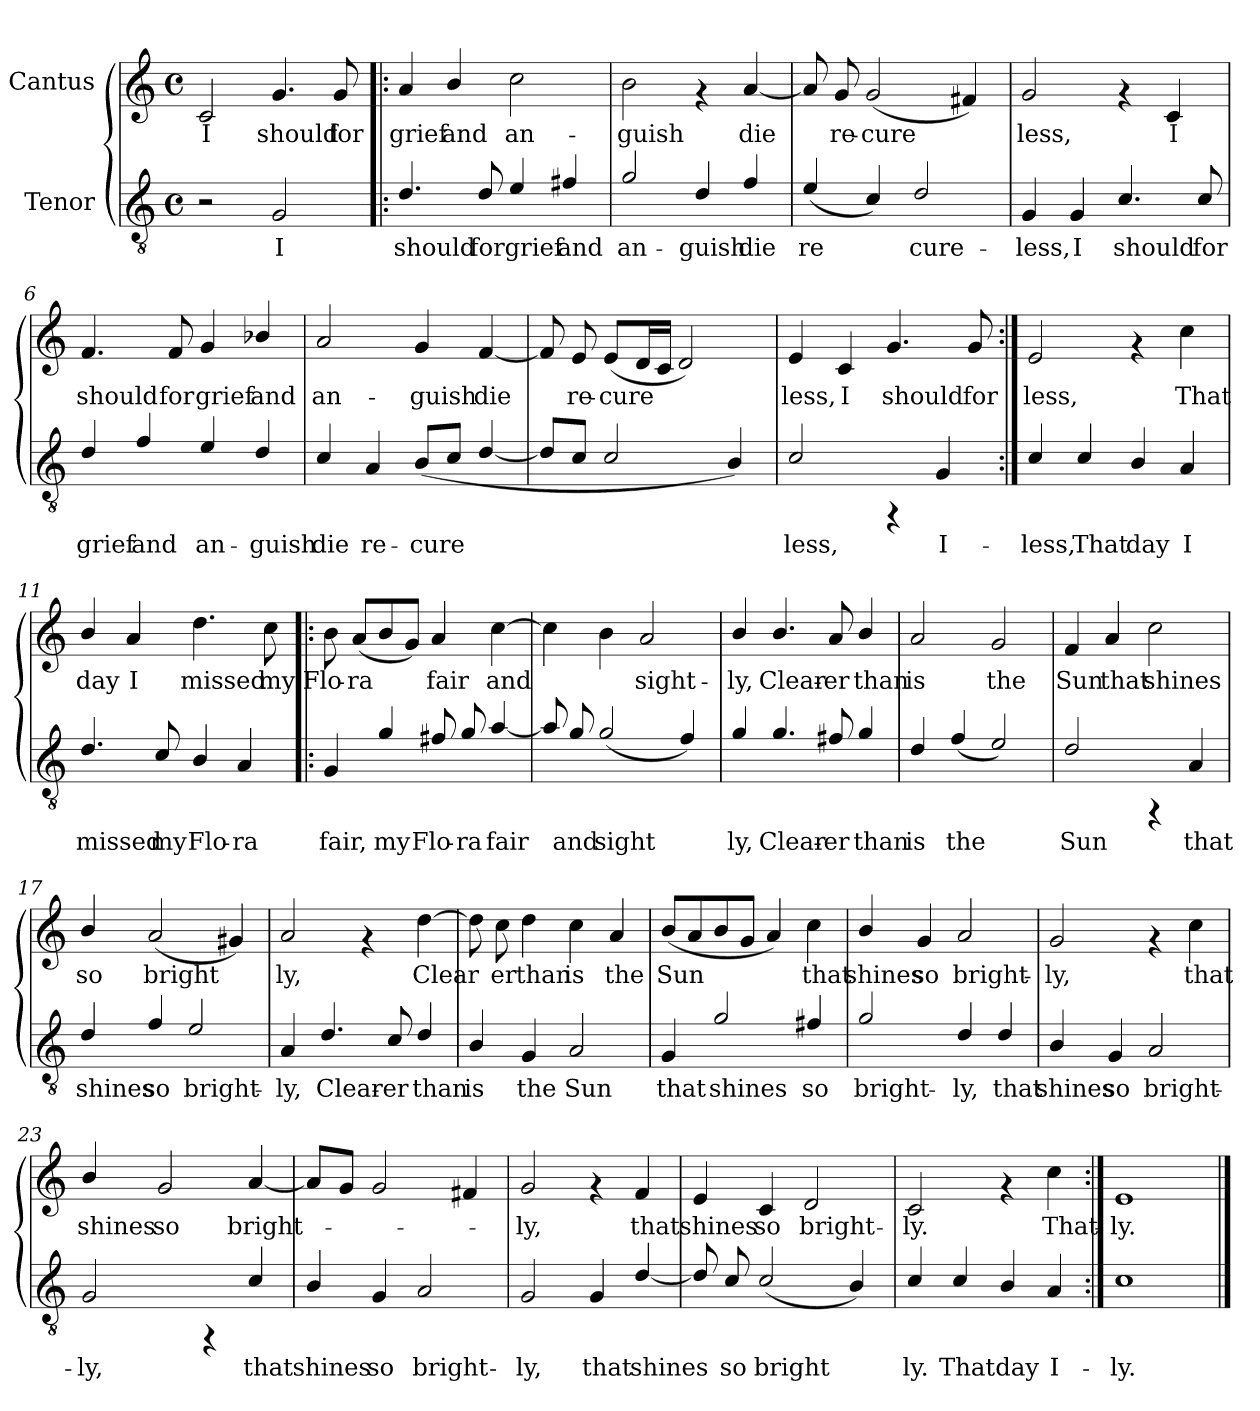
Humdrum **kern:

**kern	**text	**kern	**text
*part2	*part2	*part1	*part1
*staff2	*staff2	*staff1	*staff1
*I"Tenor	*	*I"Cantus	*
!!LO:PB:g=z
*stria5	*	*stria5	*
*clefGv2	*	*clefG2	*
*M4/4	*	*M4/4	*
*met(c)	*	*met(c)	*
*MM132	*	*MM132	*
=1	=1	=1	=1
!	!	!	!LO:LY:b
2r	.	2c/	I
!	!LO:LY:b:cj	!	!LO:LY:b
2G/	I	4.g/	should
!	!	!	!LO:LY:b
.	.	8g/	for
=2!|:	=2!|:	=2!|:	=2!|:
!	!LO:LY:b:cj	!	!LO:LY:b
4.d/	should	4a/	grief
!	!	!	!LO:LY:b
.	.	4b/	and
!	!LO:LY:b:cj	!	!
8d/	for	.	.
!	!LO:LY:b:cj	!	!LO:LY:b
4e/	grief	2cc\	an-
!	!LO:LY:b:cj	!	!
4f#X/	and	.	.
=3	=3	=3	=3
!	!LO:LY:b:cj	!	!LO:LY:b
2g/	an-	2b\	-guish
!	!LO:LY:b:cj	!	!
4d/	-guish	4rf	.
!	!LO:LY:b:cj	!	!LO:LY:b
4f/	die	[<4a/	die
=4	=4	=4	=4
!	!LO:LY:b:cj	!	!LO:LY:b
(<4e/	re-	8a/]	.
!	!	!	!LO:LY:b
.	.	8g/	re-
!	!LO:LY:b:cj	!	!LO:LY:b
4c/)	-	(<2g/	-cure-
!	!LO:LY:b:cj	!	!
2d/	cure-	.	.
!	!	!	!LO:LY:b
.	.	4f#X/)	--
!!LO:LB:g=z
=5	=5	=5	=5
!	!LO:LY:b:cj	!	!LO:LY:b
4G/	-less,	2g/	-less,
!	!LO:LY:b:cj	!	!
4G/	I	.	.
!	!LO:LY:b:cj	!	!
4.c/	should	4rf	.
!	!	!	!LO:LY:b
.	.	4c/	I
!	!LO:LY:b:cj	!	!
8c/	for	.	.
=6	=6	=6	=6
!	!LO:LY:b:cj	!	!LO:LY:b
4d/	grief	4.f/	should
!	!LO:LY:b:cj	!	!
4f/	and	.	.
!	!	!	!LO:LY:b
.	.	8f/	for
!	!LO:LY:b:cj	!	!LO:LY:b
4e/	an-	4g/	grief
!	!LO:LY:b:cj	!	!LO:LY:b
4d/	-guish	4b-X/	and
=7	=7	=7	=7
!	!LO:LY:b:cj	!	!LO:LY:b
4c/	die	2a/	an-
!	!LO:LY:b:cj	!	!
4A/	re-	.	.
!	!LO:LY:b:cj	!	!LO:LY:b
(<8B/L	-cure-	4g/	-guish
!	!LO:LY:b:cj	!	!
8c/J	--	.	.
!	!LO:LY:b:cj	!	!LO:LY:b
[<4d/	--	[<4f/	die
=8	=8	=8	=8
!	!	!	!LO:LY:b
8d/L]	.	8f/]	.
!	!	!	!LO:LY:b
8c/J	.	8e/	re-
!	!	!	!LO:LY:b
2c/	.	(<8e/L	-cure-
!	!	!	!LO:LY:b
.	.	16d/	--
!	!	!	!LO:LY:b
.	.	16c/J	--
!	!	!	!LO:LY:b
.	.	2d/)	--
4B/)	.	.	.
!!LO:LB:g=z
=9	=9	=9	=9
!	!LO:LY:b:cj	!	!LO:LY:b
2c/	-less,	4e/	-less,
!	!	!	!LO:LY:b
.	.	4c/	I
!	!	!	!LO:LY:b
4rFF	.	4.g/	should
!	!LO:LY:b:cj	!	!
4G/	I-	.	.
!	!	!	!LO:LY:b
.	.	8g/	for
=10:|!	=10:|!	=10:|!	=10:|!
!	!LO:LY:b:cj	!	!LO:LY:b
4c/	-less,	2e/	less,
!	!LO:LY:b:cj	!	!
4c/	That	.	.
!	!LO:LY:b:cj	!	!
4B/	day	4rf	.
!	!LO:LY:b:cj	!	!LO:LY:b
4A/	I	4cc\	That
=11	=11	=11	=11
!	!LO:LY:b:cj	!	!LO:LY:b
4.d/	missed	4b/	day
!	!	!	!LO:LY:b
.	.	4a/	I
!	!LO:LY:b:cj	!	!
8c/	my	.	.
!	!LO:LY:b:cj	!	!LO:LY:b
4B/	Flo-	4.dd\	missed
!	!LO:LY:b:cj	!	!
4A/	-ra	.	.
!	!	!	!LO:LY:b
.	.	8cc\	my
=12!|:	=12!|:	=12!|:	=12!|:
!	!LO:LY:b:cj	!	!LO:LY:b
4G/	fair,	8b\	Flo-
!	!	!	!LO:LY:b
.	.	(<8a/L	-ra
!	!LO:LY:b:cj	!	!LO:LY:b
4g/	my	8b/	.
!	!	!	!LO:LY:b
.	.	8g/J)	.
!	!LO:LY:b:cj	!	!LO:LY:b
8f#X/	Flo-	4a/	fair
!	!LO:LY:b:cj	!	!
8g/	-ra	.	.
!	!LO:LY:b:cj	!	!LO:LY:b
[<4a/	fair	[>4cc\	and
!!LO:LB:g=z
=13	=13	=13	=13
!	!LO:LY:b:cj	!	!LO:LY:b
8a/]	.	4cc\]	.
!	!LO:LY:b:cj	!	!
8g/	and	.	.
!	!LO:LY:b:cj	!	!LO:LY:b
(<2g/	sight-	4b\	.
!	!	!	!LO:LY:b
.	.	2a/	sight-
!	!LO:LY:b:cj	!	!
4f/)	--	.	.
=14	=14	=14	=14
!	!LO:LY:b:cj	!	!LO:LY:b
4g/	-ly,	4b/	-ly,
!	!LO:LY:b:cj	!	!LO:LY:b
4.g/	Clear-	4.b/	Clear-
!	!LO:LY:b:cj	!	!LO:LY:b
8f#X/	-er	8a/	-er
!	!LO:LY:b:cj	!	!LO:LY:b
4g/	than	4b/	than
=15	=15	=15	=15
!	!LO:LY:b:cj	!	!LO:LY:b
4d/	is	2a/	is
!	!LO:LY:b:cj	!	!
(<4f/	the	.	.
!	!LO:LY:b:cj	!	!LO:LY:b
2e/)	.	2g/	the
=16	=16	=16	=16
!	!LO:LY:b:cj	!	!LO:LY:b
2d/	Sun	4f/	Sun
!	!	!	!LO:LY:b
.	.	4a/	that
!	!	!	!LO:LY:b
4rFF	.	2cc\	shines
!	!LO:LY:b:cj	!	!
4A/	that	.	.
=17	=17	=17	=17
!	!LO:LY:b:cj	!	!LO:LY:b
4d/	shines	4b/	so
!	!LO:LY:b:cj	!	!LO:LY:b
4f/	so	(<2a/	bright-
!	!LO:LY:b:cj	!	!
2e/	bright-	.	.
!	!	!	!LO:LY:b
.	.	4g#X/)	--
!!LO:LB:g=z
=18	=18	=18	=18
!	!LO:LY:b:cj	!	!LO:LY:b
4A/	-ly,	2a/	-ly,
!	!LO:LY:b:cj	!	!
4.d/	Clear-	.	.
.	.	4rf	.
!	!LO:LY:b:cj	!	!
8c/	-er	.	.
!	!LO:LY:b:cj	!	!LO:LY:b
4d/	than	[>4dd\	Clear-
=19	=19	=19	=19
!	!LO:LY:b:cj	!	!LO:LY:b
4B/	is	8dd\]	-
!	!	!	!LO:LY:b
.	.	8cc\	er
!	!LO:LY:b:cj	!	!LO:LY:b
4G/	the	4dd\	than
!	!LO:LY:b:cj	!	!LO:LY:b
2A/	Sun	4cc\	is
!	!	!	!LO:LY:b
.	.	4a/	the
=20	=20	=20	=20
!	!LO:LY:b:cj	!	!LO:LY:b
4G/	that	(<8b/L	Sun
!	!	!	!LO:LY:b
.	.	8a/	.
!	!LO:LY:b:cj	!	!LO:LY:b
2g/	shines	8b/	.
!	!	!	!LO:LY:b
.	.	8g/J	.
!	!	!	!LO:LY:b
.	.	4a/)	.
!	!LO:LY:b:cj	!	!LO:LY:b
4f#X/	so	4cc\	that
=21	=21	=21	=21
!	!LO:LY:b:cj	!	!LO:LY:b
2g/	bright-	4b/	shines
!	!	!	!LO:LY:b
.	.	4g/	so
!	!LO:LY:b:cj	!	!LO:LY:b
4d/	-ly,	2a/	bright-
!	!LO:LY:b:cj	!	!
4d/	that	.	.
!!LO:LB:g=z
=22	=22	=22	=22
!	!LO:LY:b:cj	!	!LO:LY:b
4B/	shines	2g/	-ly,
!	!LO:LY:b:cj	!	!
4G/	so	.	.
!	!LO:LY:b:cj	!	!
2A/	bright-	4rf	.
!	!	!	!LO:LY:b
.	.	4cc\	that
=23	=23	=23	=23
!	!LO:LY:b:cj	!	!LO:LY:b
2G/	-ly,	4b/	shines
!	!	!	!LO:LY:b
.	.	2g/	so
4rFF	.	.	.
!	!LO:LY:b:cj	!	!LO:LY:b
4c/	that	[<4a/	bright-
=24	=24	=24	=24
!	!LO:LY:b:cj	!	!
4B/	shines	8a/L]	.
.	.	8g/J	.
!	!LO:LY:b:cj	!	!
4G/	so	2g/	.
!	!LO:LY:b:cj	!	!
2A/	bright-	.	.
.	.	4f#X/	.
=25	=25	=25	=25
!	!LO:LY:b:cj	!	!LO:LY:b
2G/	-ly,	2g/	-ly,
!	!LO:LY:b:cj	!	!
4G/	that	4rf	.
!	!LO:LY:b:cj	!	!LO:LY:b
[<4d/	shines	4f/	that
=26	=26	=26	=26
!	!LO:LY:b:cj	!	!LO:LY:b
8d/]	.	4e/	shines
!	!LO:LY:b:cj	!	!
8c/	so	.	.
!	!LO:LY:b:cj	!	!LO:LY:b
(<2c/	bright-	4c/	so
!	!	!	!LO:LY:b
.	.	2d/	bright-
!	!LO:LY:b:cj	!	!
4B/)	--	.	.
!!LO:PB:g=z
=27	=27	=27	=27
!	!LO:LY:b:cj	!	!LO:LY:b
4c/	-ly.	2c/	-ly.
!	!LO:LY:b:cj	!	!
4c/	That	.	.
!	!LO:LY:b:cj	!	!
4B/	day	4rf	.
!	!LO:LY:b:cj	!	!LO:LY:b
4A/	I-	4cc\	That-
=28:|!	=28:|!	=28:|!	=28:|!
!	!LO:LY:b:cj	!	!LO:LY:b
1c	-ly.	1e	-ly.
==	==	==	==
*-	*-	*-	*-
